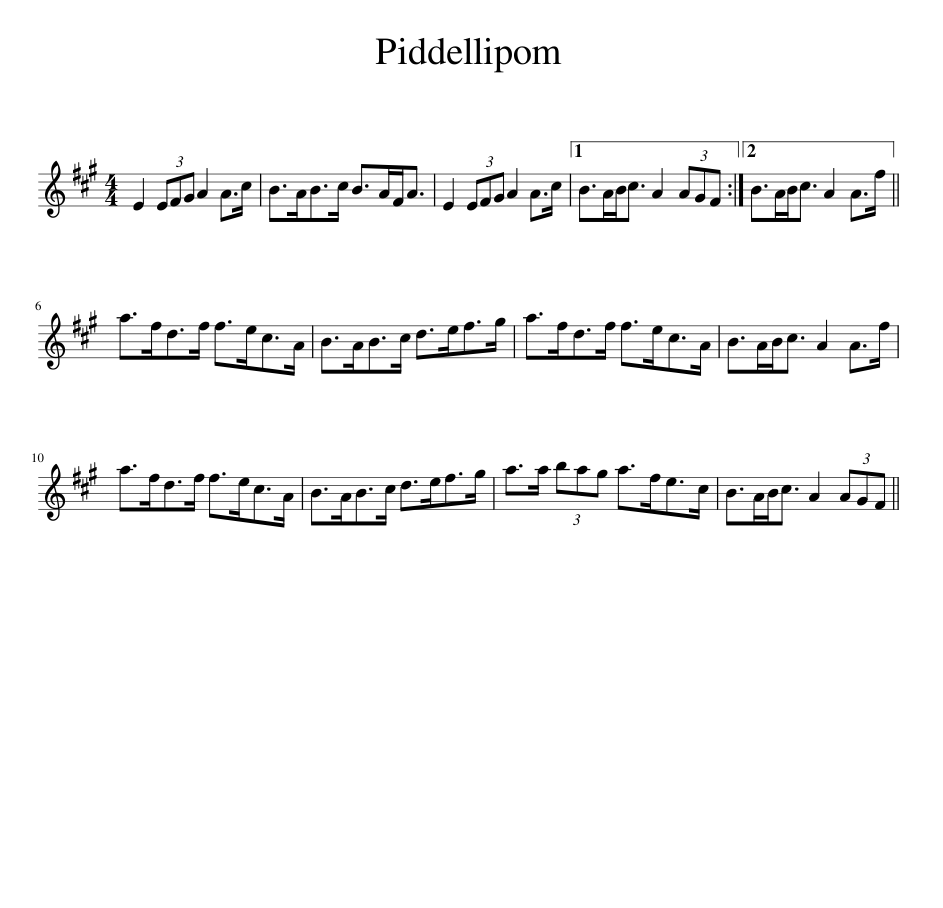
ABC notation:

X:1
L:1/8
M:4/4
I:linebreak $
K:A
V:1 treble
V:1
 E2 (3EFG A2 A>c | B>AB>c B>AF<A | E2 (3EFG A2 A>c |1 B>AB<c A2 (3AGF :|2 B>AB<c A2 A>f ||$ %5
 a>fd>f f>ec>A | B>AB>c d>ef>g | a>fd>f f>ec>A | B>AB<c A2 A>f |$ a>fd>f f>ec>A | %10
 B>AB>c d>ef>g | a>a (3bag a>fe>c | B>AB<c A2 (3AGF || %13
